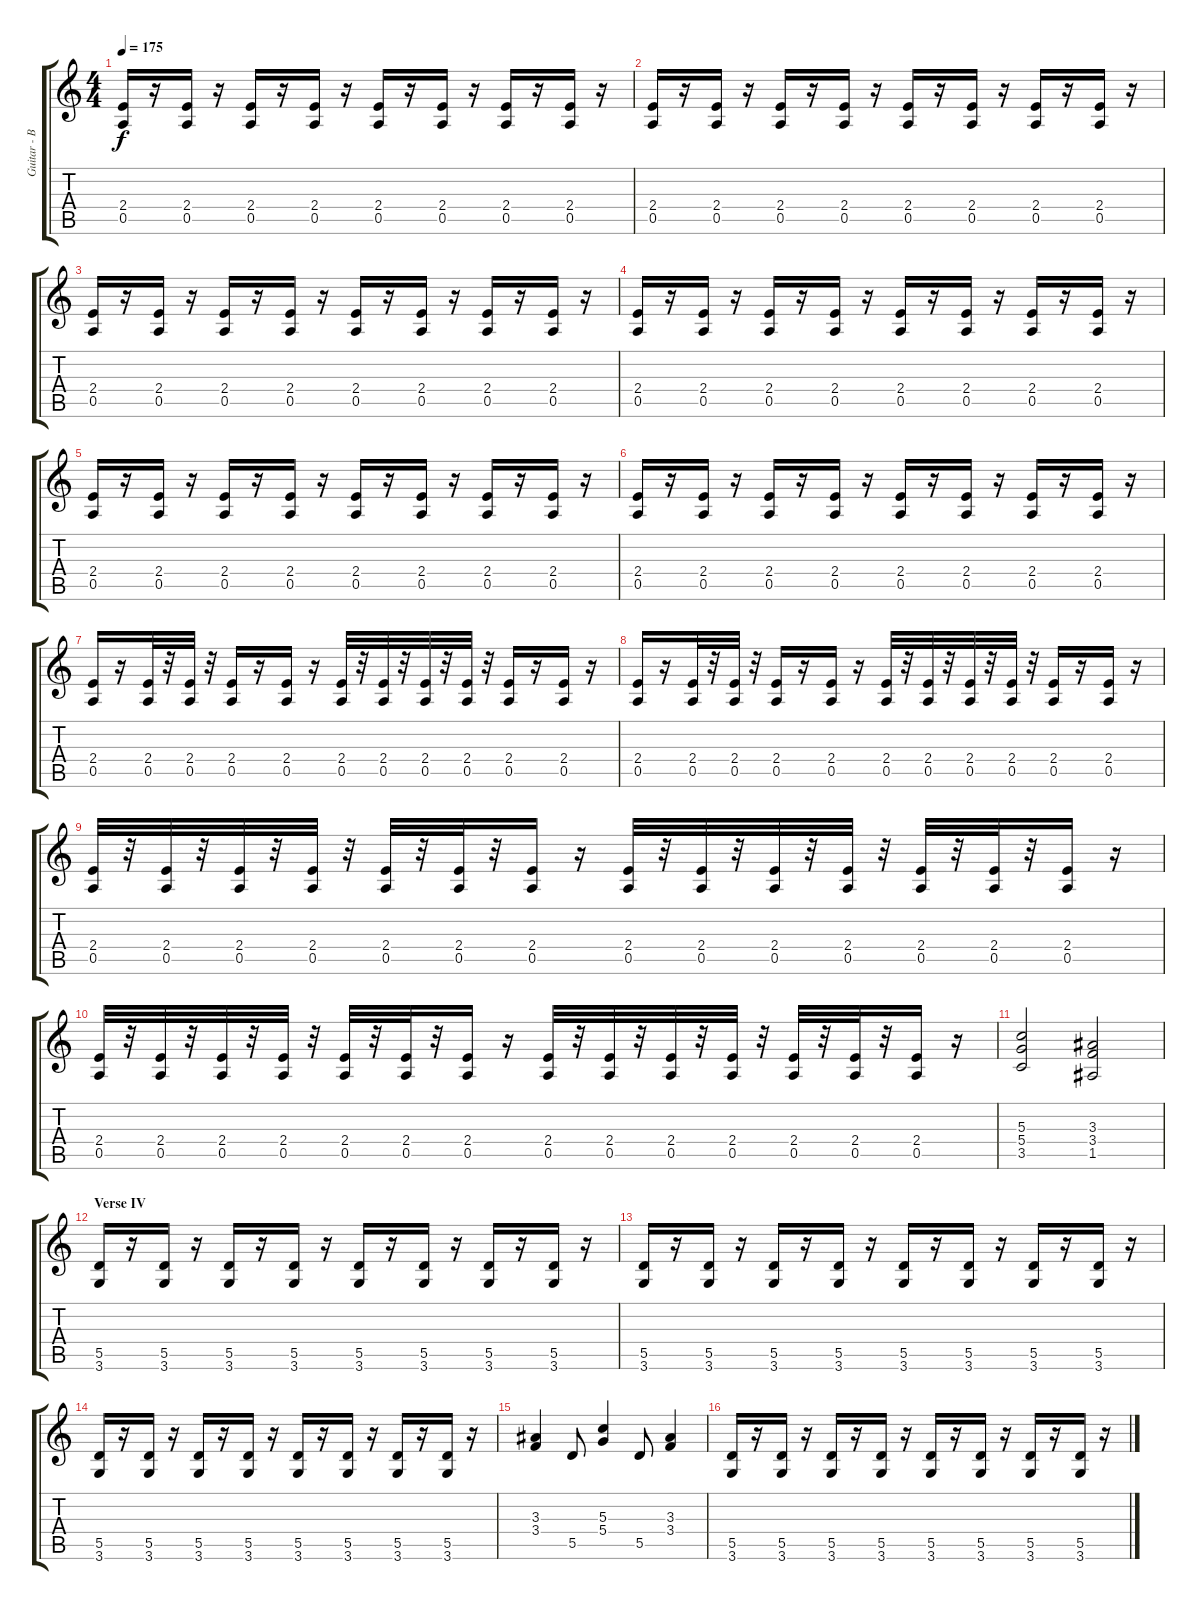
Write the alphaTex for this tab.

\track ("Guitar - Blackmore" "Guitar - B") {instrument distortionguitar}
\staff {score tabs}
\tuning (E4 B3 G3 D3 A2 E2) {hide}
\ts (4 4)
\tempo 175
\clef g2
\ks c
(2.4 0.5).16{dy f} r.16 (2.4 0.5).16 r.16 (2.4 0.5).16 r.16 (2.4 0.5).16 r.16 (2.4 0.5).16 r.16 (2.4 0.5).16 r.16 (2.4 0.5).16 r.16 (2.4 0.5).16 r.16 |
(2.4 0.5).16 r.16 (2.4 0.5).16 r.16 (2.4 0.5).16 r.16 (2.4 0.5).16 r.16 (2.4 0.5).16 r.16 (2.4 0.5).16 r.16 (2.4 0.5).16 r.16 (2.4 0.5).16 r.16 |
(2.4 0.5).16 r.16 (2.4 0.5).16 r.16 (2.4 0.5).16 r.16 (2.4 0.5).16 r.16 (2.4 0.5).16 r.16 (2.4 0.5).16 r.16 (2.4 0.5).16 r.16 (2.4 0.5).16 r.16 |
(2.4 0.5).16 r.16 (2.4 0.5).16 r.16 (2.4 0.5).16 r.16 (2.4 0.5).16 r.16 (2.4 0.5).16 r.16 (2.4 0.5).16 r.16 (2.4 0.5).16 r.16 (2.4 0.5).16 r.16 |
(2.4 0.5).16 r.16 (2.4 0.5).16 r.16 (2.4 0.5).16 r.16 (2.4 0.5).16 r.16 (2.4 0.5).16 r.16 (2.4 0.5).16 r.16 (2.4 0.5).16 r.16 (2.4 0.5).16 r.16 |
(2.4 0.5).16 r.16 (2.4 0.5).16 r.16 (2.4 0.5).16 r.16 (2.4 0.5).16 r.16 (2.4 0.5).16 r.16 (2.4 0.5).16 r.16 (2.4 0.5).16 r.16 (2.4 0.5).16 r.16 |
(2.4 0.5).16 r.16 (2.4 0.5).32 r.32 (2.4 0.5).32 r.32 (2.4 0.5).16 r.16 (2.4 0.5).16 r.16 (2.4 0.5).32 r.32 (2.4 0.5).32 r.32 (2.4 0.5).32 r.32 (2.4 0.5).32 r.32 (2.4 0.5).16 r.16 (2.4 0.5).16 r.16 |
(2.4 0.5).16 r.16 (2.4 0.5).32 r.32 (2.4 0.5).32 r.32 (2.4 0.5).16 r.16 (2.4 0.5).16 r.16 (2.4 0.5).32 r.32 (2.4 0.5).32 r.32 (2.4 0.5).32 r.32 (2.4 0.5).32 r.32 (2.4 0.5).16 r.16 (2.4 0.5).16 r.16 |
(2.4 0.5).32 r.32 (2.4 0.5).32 r.32 (2.4 0.5).32 r.32 (2.4 0.5).32 r.32 (2.4 0.5).32 r.32 (2.4 0.5).32 r.32 (2.4 0.5).16 r.16 (2.4 0.5).32 r.32 (2.4 0.5).32 r.32 (2.4 0.5).32 r.32 (2.4 0.5).32 r.32 (2.4 0.5).32 r.32 (2.4 0.5).32 r.32 (2.4 0.5).16 r.16 |
(2.4 0.5).32 r.32 (2.4 0.5).32 r.32 (2.4 0.5).32 r.32 (2.4 0.5).32 r.32 (2.4 0.5).32 r.32 (2.4 0.5).32 r.32 (2.4 0.5).16 r.16 (2.4 0.5).32 r.32 (2.4 0.5).32 r.32 (2.4 0.5).32 r.32 (2.4 0.5).32 r.32 (2.4 0.5).32 r.32 (2.4 0.5).32 r.32 (2.4 0.5).16 r.16 |
(5.3 5.4 3.5).2 (3.3 3.4 1.5).2 |
\section ("" "Verse IV")
(5.5 3.6).16{volume 13} r.16 (5.5 3.6).16 r.16 (5.5 3.6).16 r.16 (5.5 3.6).16 r.16 (5.5 3.6).16 r.16 (5.5 3.6).16 r.16 (5.5 3.6).16 r.16 (5.5 3.6).16 r.16 |
(5.5 3.6).16 r.16 (5.5 3.6).16 r.16 (5.5 3.6).16 r.16 (5.5 3.6).16 r.16 (5.5 3.6).16 r.16 (5.5 3.6).16 r.16 (5.5 3.6).16 r.16 (5.5 3.6).16 r.16 |
(5.5 3.6).16 r.16 (5.5 3.6).16 r.16 (5.5 3.6).16 r.16 (5.5 3.6).16 r.16 (5.5 3.6).16 r.16 (5.5 3.6).16 r.16 (5.5 3.6).16 r.16 (5.5 3.6).16 r.16 |
(3.3 3.4).4 5.5.8 (5.3 5.4).4 5.5.8 (3.3 3.4).4 |
(5.5 3.6).16 r.16 (5.5 3.6).16 r.16 (5.5 3.6).16 r.16 (5.5 3.6).16 r.16 (5.5 3.6).16 r.16 (5.5 3.6).16 r.16 (5.5 3.6).16 r.16 (5.5 3.6).16 r.16
